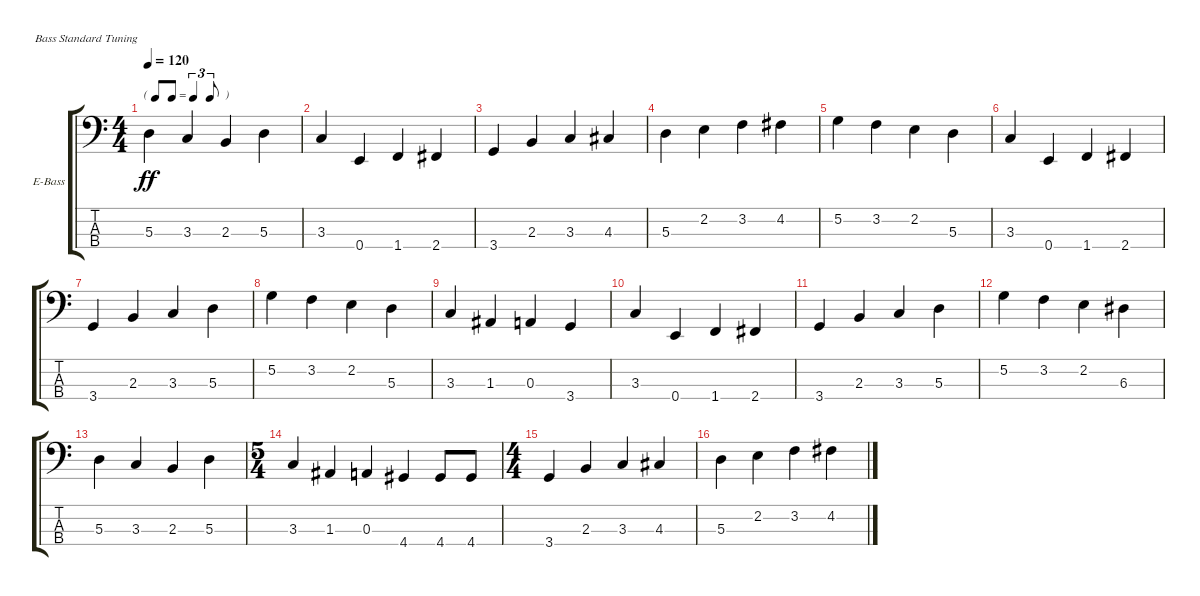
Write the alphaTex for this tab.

\defaultSystemsLayout 4
\bracketExtendMode groupsimilarinstruments
\firstSystemTrackNameOrientation horizontal
\otherSystemsTrackNameOrientation horizontal
\track ("Electric Bass" "E-Bass") {instrument electricbassfinger}
\staff {score tabs}
\tuning (G2 D2 A1 E1)
\ts (4 4)
\tf triplet8th
\tempo 120
\clef f4
\scale
0.485477
\ks c
5.3.4{dy ff instrument electricbassfinger} 3.3.4 2.3.4 5.3.4 |
\scale
0.257261 3.3.4 0.4.4 1.4.4 2.4.4 |
\scale
0.257261 3.4.4 2.3.4 3.3.4 4.3.4 |
\scale
0.333333 5.3.4 2.2.4 3.2.4 4.2.4 |
\scale
0.333333 5.2.4 3.2.4 2.2.4 5.3.4 |
\scale
0.333333 3.3.4 0.4.4 1.4.4 2.4.4 |
\scale
0.333333 3.4.4 2.3.4 3.3.4 5.3.4 |
\scale
0.333333 5.2.4 3.2.4 2.2.4 5.3.4 |
\scale
0.333333 3.3.4 1.3.4 0.3.4 3.4.4 |
\scale
0.333333 3.3.4 0.4.4 1.4.4 2.4.4 |
\scale
0.333333 3.4.4 2.3.4 3.3.4 5.3.4 |
\scale
0.333333 5.2.4 3.2.4 2.2.4 6.3.4 |
\scale
0.209459 5.3.4 3.3.4 2.3.4 5.3.4 |
\ts (5 4)
\scale
0.39527 3.3.4 1.3.4 0.3.4 4.4.4 4.4.8 4.4.8 |
\ts (4 4)
\scale
0.39527 3.4.4 2.3.4 3.3.4 4.3.4 |
\scale
0.333333 5.3.4 2.2.4 3.2.4 4.2.4
